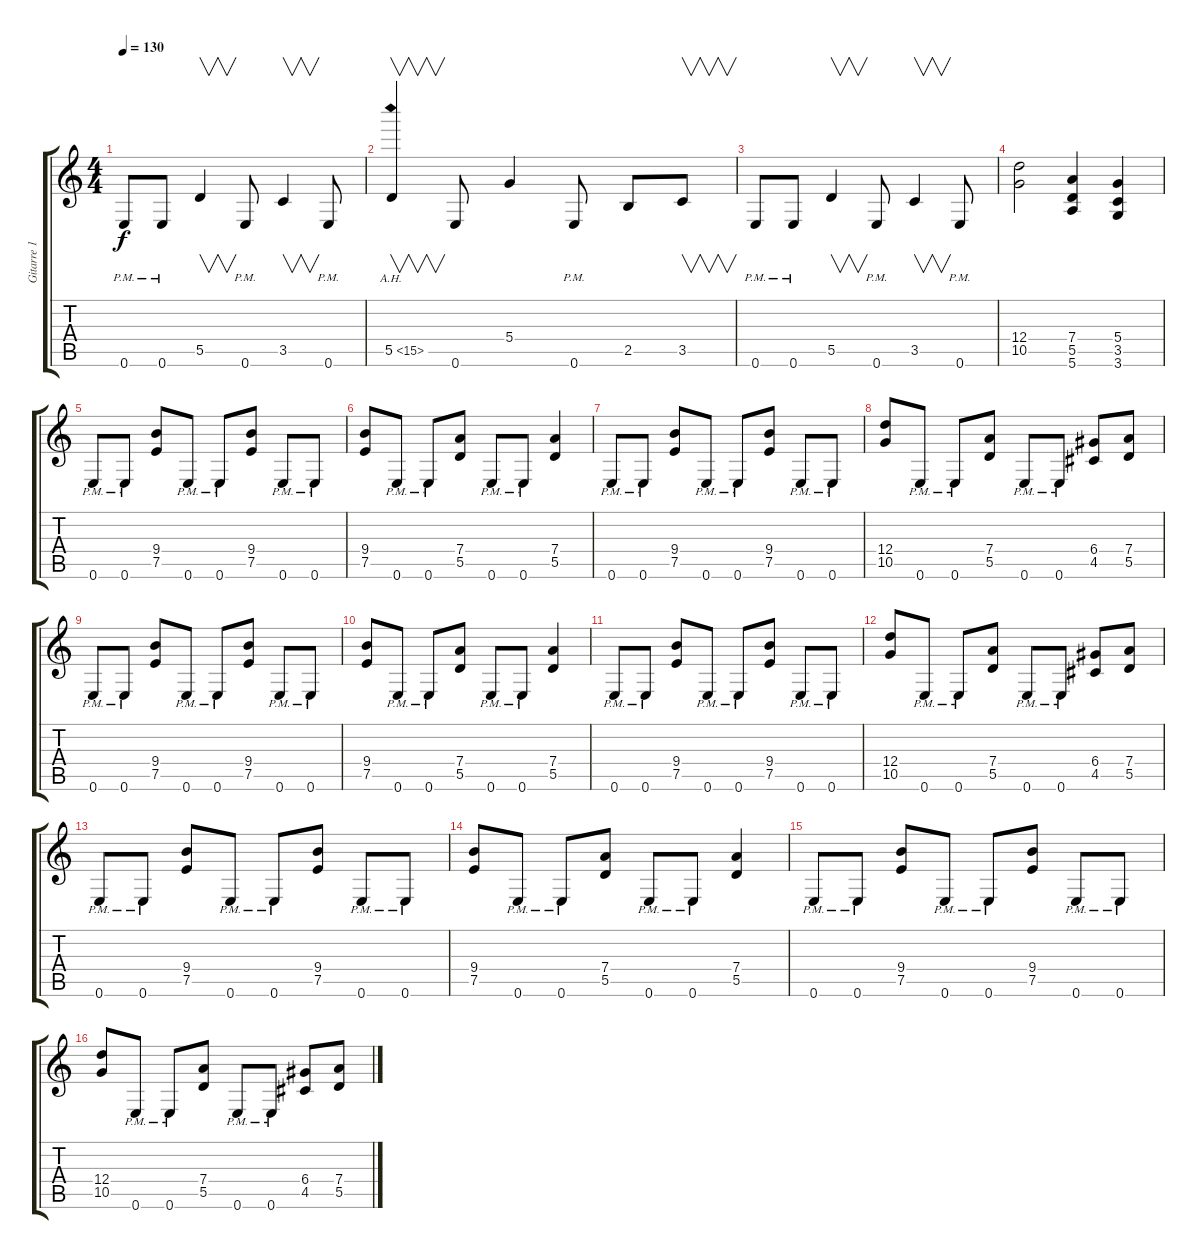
\track ("Gitarre 1" "Gitarre 1") {instrument distortionguitar}
\staff {score tabs}
\tuning (E4 B3 G3 D3 A2 E2) {hide}
\ts (4 4)
\tempo 130
\clef g2
\ks c
0.6{pm}.8{dy f} 0.6{pm}.8 5.5.4{v} 0.6{pm}.8 3.5.4{v} 0.6{pm}.8 |
5.5{ah 10}.4{v} 0.6.8 5.4.4 0.6{pm}.8 2.5.8 3.5.8{v} |
0.6{pm}.8 0.6{pm}.8 5.5.4{v} 0.6{pm}.8 3.5.4{v} 0.6{pm}.8 |
(12.4 10.5).2 (7.4 5.5 5.6).4 (5.4 3.5 3.6).4 |
0.6{pm}.8 0.6{pm}.8 (9.4 7.5).8 0.6{pm}.8 0.6{pm}.8 (9.4 7.5).8 0.6{pm}.8 0.6{pm}.8 |
(9.4 7.5).8 0.6{pm}.8 0.6{pm}.8 (7.4 5.5).8 0.6{pm}.8 0.6{pm}.8 (7.4 5.5).4 |
0.6{pm}.8 0.6{pm}.8 (9.4 7.5).8 0.6{pm}.8 0.6{pm}.8 (9.4 7.5).8 0.6{pm}.8 0.6{pm}.8 |
(12.4 10.5).8 0.6{pm}.8 0.6{pm}.8 (7.4 5.5).8 0.6{pm}.8 0.6{pm}.8 (6.4 4.5).8 (7.4 5.5).8 |
0.6{pm}.8 0.6{pm}.8 (9.4 7.5).8 0.6{pm}.8 0.6{pm}.8 (9.4 7.5).8 0.6{pm}.8 0.6{pm}.8 |
(9.4 7.5).8 0.6{pm}.8 0.6{pm}.8 (7.4 5.5).8 0.6{pm}.8 0.6{pm}.8 (7.4 5.5).4 |
0.6{pm}.8 0.6{pm}.8 (9.4 7.5).8 0.6{pm}.8 0.6{pm}.8 (9.4 7.5).8 0.6{pm}.8 0.6{pm}.8 |
(12.4 10.5).8 0.6{pm}.8 0.6{pm}.8 (7.4 5.5).8 0.6{pm}.8 0.6{pm}.8 (6.4 4.5).8 (7.4 5.5).8 |
0.6{pm}.8 0.6{pm}.8 (9.4 7.5).8 0.6{pm}.8 0.6{pm}.8 (9.4 7.5).8 0.6{pm}.8 0.6{pm}.8 |
(9.4 7.5).8 0.6{pm}.8 0.6{pm}.8 (7.4 5.5).8 0.6{pm}.8 0.6{pm}.8 (7.4 5.5).4 |
0.6{pm}.8 0.6{pm}.8 (9.4 7.5).8 0.6{pm}.8 0.6{pm}.8 (9.4 7.5).8 0.6{pm}.8 0.6{pm}.8 |
(12.4 10.5).8 0.6{pm}.8 0.6{pm}.8 (7.4 5.5).8 0.6{pm}.8 0.6{pm}.8 (6.4 4.5).8 (7.4 5.5).8
